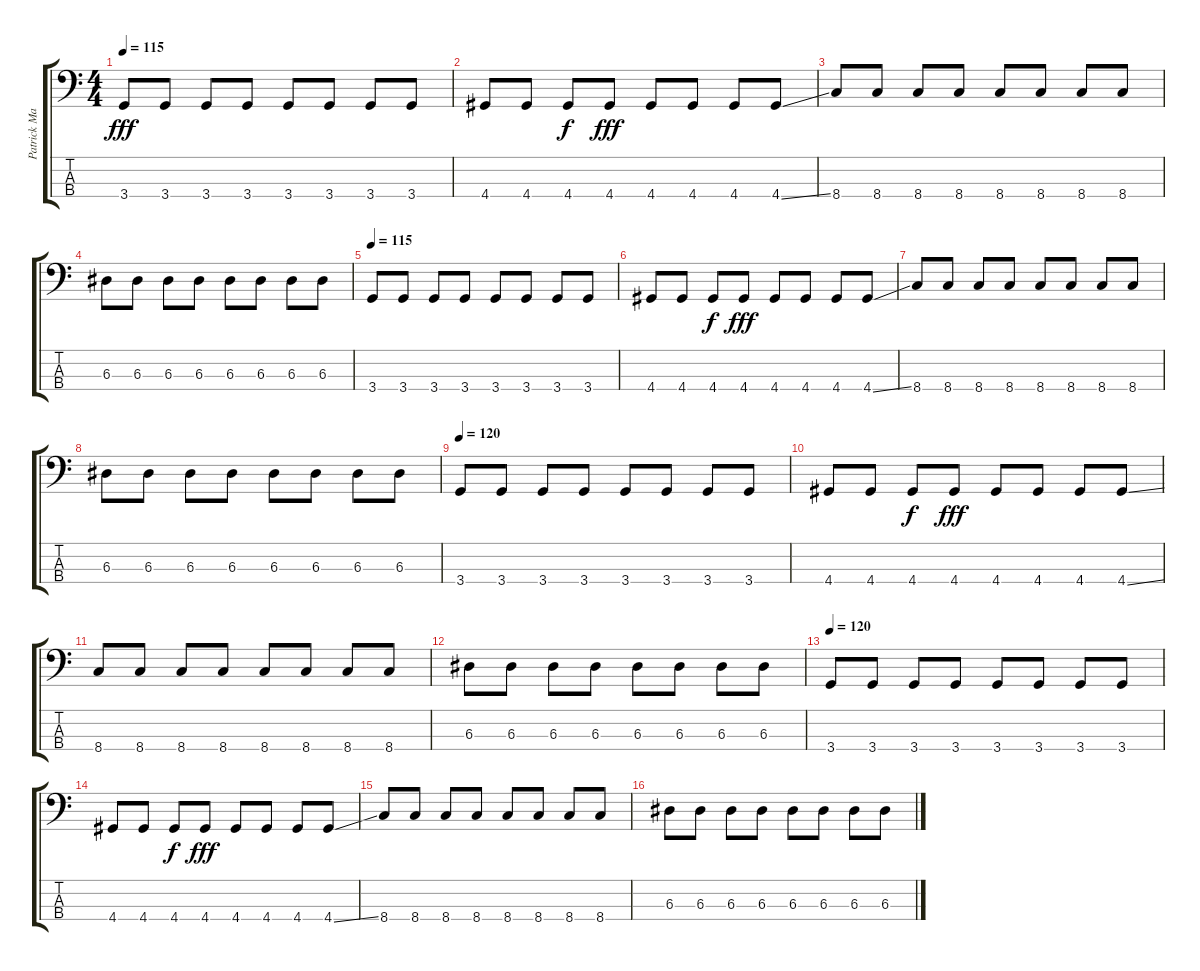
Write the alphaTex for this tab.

\track ("Patrick Mattews" "Patrick Ma") {instrument electricbassfinger}
\staff {score tabs}
\tuning (G2 D2 A1 E1) {hide}
\ts (4 4)
\tempo 115
\clef f4
\ks c
3.4.8{dy fff} 3.4.8 3.4.8 3.4.8 3.4.8 3.4.8 3.4.8 3.4.8 |
4.4.8 4.4.8 4.4.8{dy f} 4.4.8{dy fff} 4.4.8 4.4.8 4.4.8 4.4{ss}.8 |
8.4.8 8.4.8 8.4.8 8.4.8 8.4.8 8.4.8 8.4.8 8.4.8 |
6.3.8 6.3.8 6.3.8 6.3.8 6.3.8 6.3.8 6.3.8 6.3.8 |
\tempo 115
3.4.8 3.4.8 3.4.8 3.4.8 3.4.8 3.4.8 3.4.8 3.4.8 |
4.4.8 4.4.8 4.4.8{dy f} 4.4.8{dy fff} 4.4.8 4.4.8 4.4.8 4.4{ss}.8 |
8.4.8 8.4.8 8.4.8 8.4.8 8.4.8 8.4.8 8.4.8 8.4.8 |
6.3.8 6.3.8 6.3.8 6.3.8 6.3.8 6.3.8 6.3.8 6.3.8 |
\tempo 120
3.4.8 3.4.8 3.4.8 3.4.8 3.4.8 3.4.8 3.4.8 3.4.8 |
4.4.8 4.4.8 4.4.8{dy f} 4.4.8{dy fff} 4.4.8 4.4.8 4.4.8 4.4{ss}.8 |
8.4.8 8.4.8 8.4.8 8.4.8 8.4.8 8.4.8 8.4.8 8.4.8 |
6.3.8 6.3.8 6.3.8 6.3.8 6.3.8 6.3.8 6.3.8 6.3.8 |
\tempo 120
3.4.8 3.4.8 3.4.8 3.4.8 3.4.8 3.4.8 3.4.8 3.4.8 |
4.4.8 4.4.8 4.4.8{dy f} 4.4.8{dy fff} 4.4.8 4.4.8 4.4.8 4.4{ss}.8 |
8.4.8 8.4.8 8.4.8 8.4.8 8.4.8 8.4.8 8.4.8 8.4.8 |
6.3.8 6.3.8 6.3.8 6.3.8 6.3.8 6.3.8 6.3.8 6.3.8
